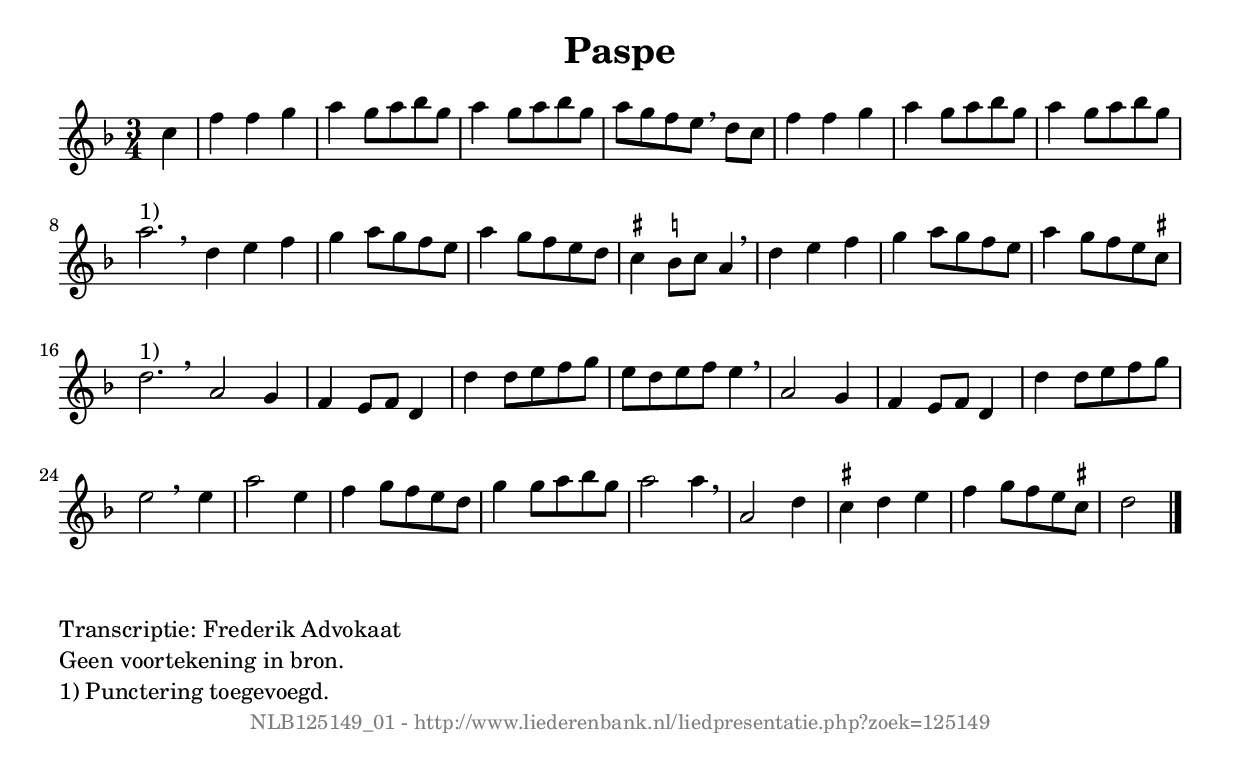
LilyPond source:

%
% produced by wce2krn 1.64 (7 June 2014)
%
\version"2.16"
#(append! paper-alist '(("long" . (cons (* 210 mm) (* 2000 mm)))))
#(set-default-paper-size "long")
sb = {\breathe}
mBreak = {\breathe }
bBreak = {\breathe }
x = {\once\override NoteHead #'style = #'cross }
gl=\glissando
itime={\override Staff.TimeSignature #'stencil = ##f }
ficta = {\once\set suggestAccidentals = ##t}
fine = {\once\override Score.RehearsalMark #'self-alignment-X = #1 \mark \markup {\italic{Fine}}}
dc = {\once\override Score.RehearsalMark #'self-alignment-X = #1 \mark \markup {\italic{D.C.}}}
dcf = {\once\override Score.RehearsalMark #'self-alignment-X = #1 \mark \markup {\italic{D.C. al Fine}}}
dcc = {\once\override Score.RehearsalMark #'self-alignment-X = #1 \mark \markup {\italic{D.C. al Coda}}}
ds = {\once\override Score.RehearsalMark #'self-alignment-X = #1 \mark \markup {\italic{D.S.}}}
dsf = {\once\override Score.RehearsalMark #'self-alignment-X = #1 \mark \markup {\italic{D.S. al Fine}}}
dsc = {\once\override Score.RehearsalMark #'self-alignment-X = #1 \mark \markup {\italic{D.S. al Coda}}}
pv = {\set Score.repeatCommands = #'((volta "1"))}
sv = {\set Score.repeatCommands = #'((volta "2"))}
tv = {\set Score.repeatCommands = #'((volta "3"))}
qv = {\set Score.repeatCommands = #'((volta "4"))}
xv = {\set Score.repeatCommands = #'((volta #f))}
\header{ tagline = ""
title = "Paspe"
}
\score {{
\key d \minor
\relative g'
{
\set melismaBusyProperties = #'()
\partial 32*8
\time 3/4
\tempo 4=120
\override Score.MetronomeMark #'transparent = ##t
\override Score.RehearsalMark #'break-visibility = #(vector #t #t #f)
c4 | f f g a g8 a bes g a4 g8 a bes g a[ g f e] \mBreak
d8 c f4 f g a g8 a bes g a4 g8 a bes g a2.^"1)" \bar ":|:" \bBreak
d,4 e f g a8 g f e a4 g8 f e d \ficta cis4 \ficta b8 cis a4 \mBreak \bar "|"
d4 e f g a8 g f e a4 g8 f e \ficta cis d2.^"1)" \bar ":|:" \bBreak
a2 g4 f e8 f d4 d' d8 e f g e d e f e4 \mBreak \bar "|"
a,2 g4 f e8 f d4 d' d8 e f g e2 \bar ":|" \bBreak
e4 | a2 e4 f g8 f e d g4 g8 a bes g a2 a4 \mBreak \bar "|"
a,2 d4 \ficta cis d e f g8 f e \ficta cis d2 \bar "|."
 }}
 \midi { }
 \layout {
            indent = 0.0\cm
}
}
\markup { \wordwrap-string #" 
Transcriptie: Frederik Advokaat

Geen voortekening in bron.

1) Punctering toegevoegd.
"}
\markup { \vspace #0 } \markup { \with-color #grey \fill-line { \center-column { \smaller "NLB125149_01 - http://www.liederenbank.nl/liedpresentatie.php?zoek=125149" } } }
